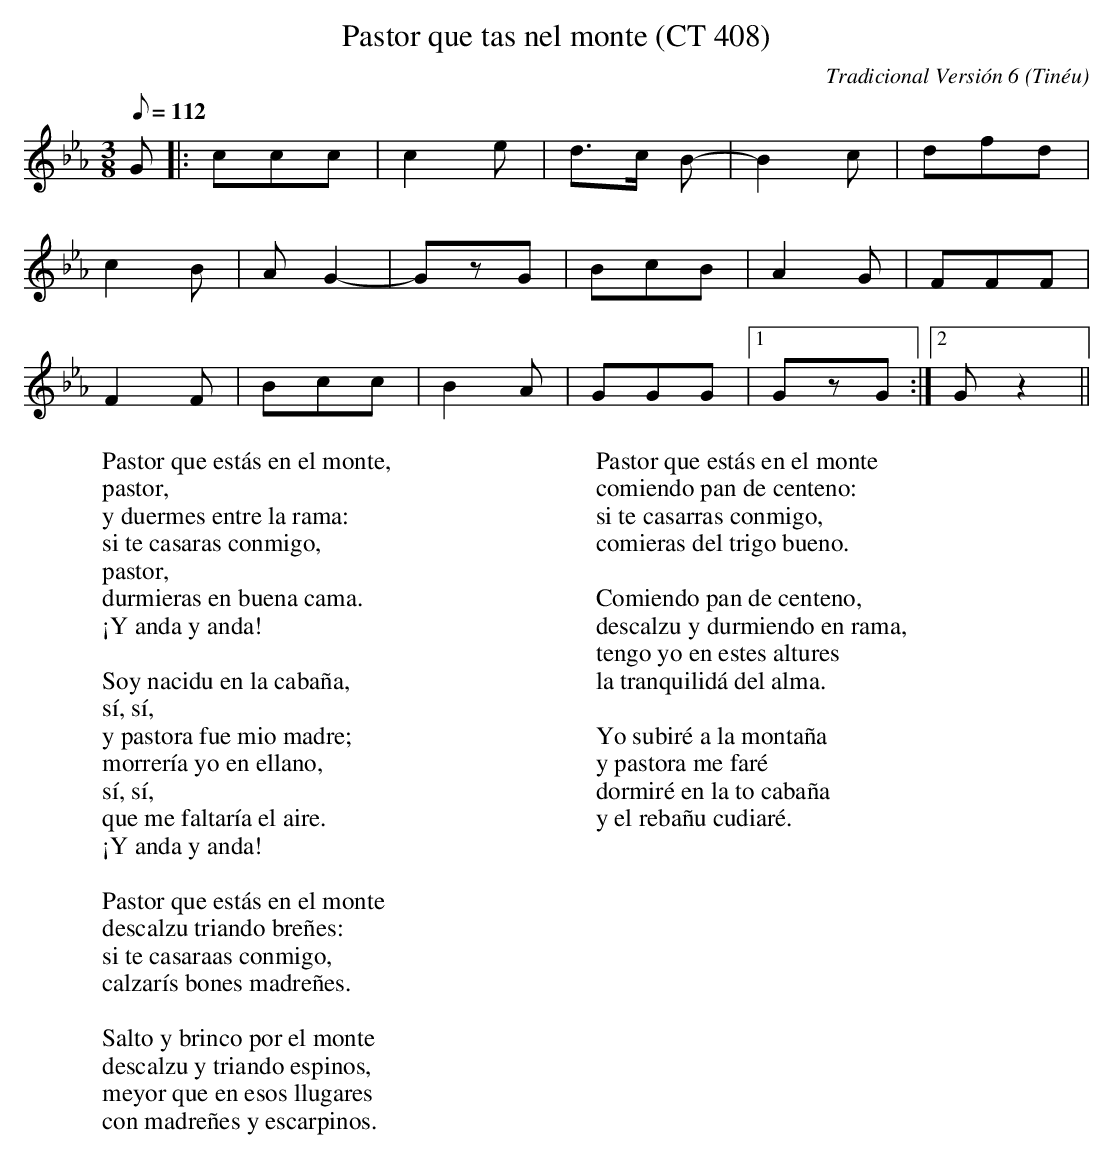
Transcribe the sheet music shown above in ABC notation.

X:1
T:Pastor que tas nel monte (CT 408)
C:Tradicional Versión 6
O:Tinéu
M:3/8
L:1/8
Q:1/8=112
K:Cm
G|:ccc|c2e|d3/2c/2 B-|B2c|dfd|
c2B|AG2-|GzG|BcB|A2G|FFF|
F2F|Bcc|B2A|GGG|[1 GzG:|[2 Gz2||
W:Pastor que estás en el monte,
W:pastor,
W:y duermes entre la rama:
W:si te casaras conmigo,
W:pastor,
W:durmieras en buena cama.
W:¡Y anda y anda!
W:
W:Soy nacidu en la cabaña,
W:sí, sí,
W:y pastora fue mio madre;
W:morrería yo en ellano,
W:sí, sí,
W:que me faltaría el aire.
W:¡Y anda y anda!
W:
W:Pastor que estás en el monte
W:descalzu triando breñes:
W:si te casaraas conmigo,
W:calzarís bones madreñes.
W:
W:Salto y brinco por el monte
W:descalzu y triando espinos,
W:meyor que en esos llugares
W:con madreñes y escarpinos.
W:
W:Pastor que estás en el monte
W:comiendo pan de centeno:
W:si te casarras conmigo,
W:comieras del trigo bueno.
W:
W:Comiendo pan de centeno,
W:descalzu y durmiendo en rama,
W:tengo yo en estes altures
W:la tranquilidá del alma.
W:
W:Yo subiré a la montaña
W:y pastora me faré
W:dormiré en la to cabaña
W:y el rebañu cudiaré.
W:
